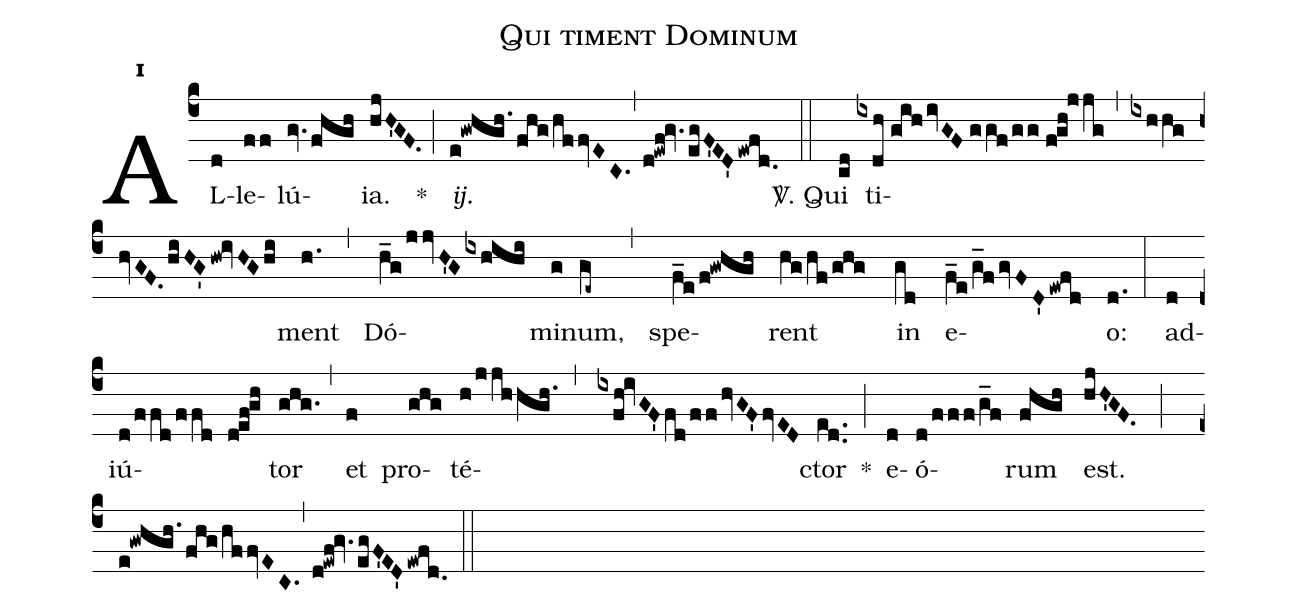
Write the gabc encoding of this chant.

name:Qui timent Dominum;
mode:1;
office-part:Alleluia;
%%
(c4) AL(d)le(ff)lú(gv.fhgh)ia.(hjH'GF.) *(;) <i>ij.</i>(e!gwhgh./fhg!/hffvEC.,d!ewf!gv.egF'ED'ewfd.) (::)

<sp>V/</sp>. Qui(cd) ti(ixdh!//gihivGF//ggf!/gg//f!gh!jjg,ixhhghvGF./hiHG'hw!ivHGhi)ment(h.) (,) Dó(h_g!/jjvH'Gixhihi)mi(g)num,(ge~) (,) spe(f_e!/f!gwhgh)rent(hg!/hf!/ghg) in(gd) e(f_e!/g_fgvFD'ewfd)o:(d.) (:)
ad(d)iú(d!/ffd!/ffd! d!ef!gh)tor(ghg.) (,) et(f) pro(ghg)té(h/jjhhgh.,ixfh!ivGF'fd!/ffhvGF'fvED)ctor(ed..) *(;) e(d)ó(d!/fff!/g_f)rum(fhgh) est.(hjH'GF.!//;//e!gwhgh./fhg!/hffvEC.,d!ewf!gv.egF'ED'ewfd.) (::)
